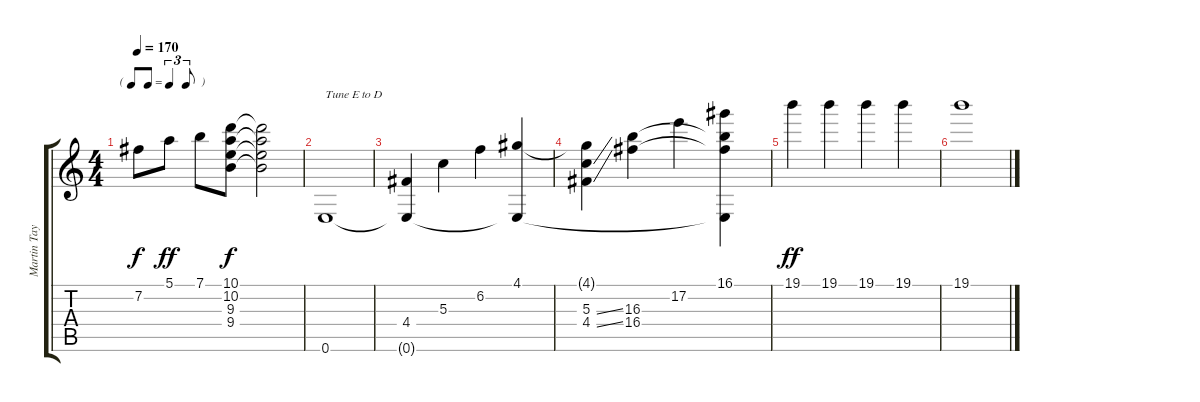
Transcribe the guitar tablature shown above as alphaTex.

\track ("Martin Taylor" "Martin Tay") {instrument electricguitarjazz}
\staff {score tabs}
\tuning (E4 B3 G3 D3 A2 E2) {hide}
\ts (4 4)
\tf triplet8th
\tempo 170
\clef g2
\ks c
7.2.8{dy f} 5.1.8{dy ff} 7.1.8 (10.1 10.2 9.3 9.4).8{dy f} (10.1{t} 10.2{t} 9.3{t} 9.4{t}).2 |
0.6.1{txt "Tune E to D"} |
(4.4 0.6{t}).4 5.3.4 6.2.4 (4.1 0.6{t}).4 |
(4.1{t} 5.3{ss} 4.4{ss}).4 (16.3 16.4).4 17.2.4 (16.1 16.3{t} 16.4{t} 0.6{t}).4 |
19.1.4{dy ff} 19.1.4 19.1.4 19.1.4 |
19.1.1
